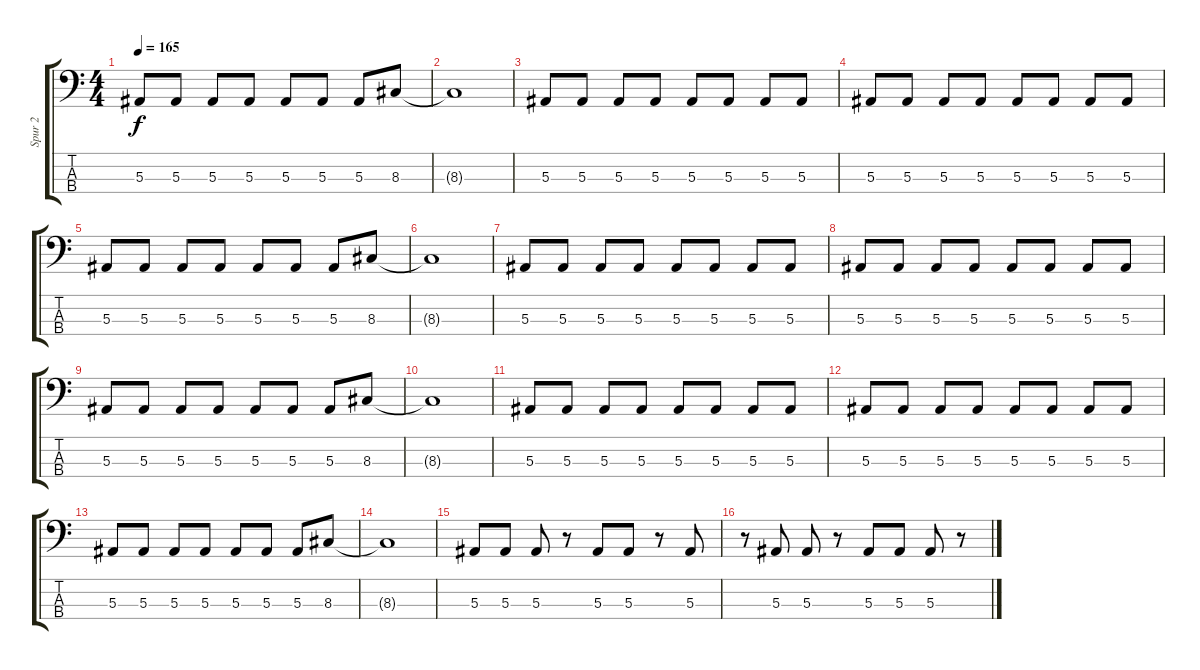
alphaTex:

\track ("Spur 2" "Spur 2") {instrument electricbasspick}
\staff {score tabs}
\tuning (Eb2 Bb1 F1 C1) {hide}
\ts (4 4)
\tempo 165
\clef f4
\ks c
5.3.8{dy f} 5.3.8 5.3.8 5.3.8 5.3.8 5.3.8 5.3.8 8.3.8 |
8.3{t}.1 |
5.3.8 5.3.8 5.3.8 5.3.8 5.3.8 5.3.8 5.3.8 5.3.8 |
5.3.8 5.3.8 5.3.8 5.3.8 5.3.8 5.3.8 5.3.8 5.3.8 |
5.3.8 5.3.8 5.3.8 5.3.8 5.3.8 5.3.8 5.3.8 8.3.8 |
8.3{t}.1 |
5.3.8 5.3.8 5.3.8 5.3.8 5.3.8 5.3.8 5.3.8 5.3.8 |
5.3.8 5.3.8 5.3.8 5.3.8 5.3.8 5.3.8 5.3.8 5.3.8 |
5.3.8 5.3.8 5.3.8 5.3.8 5.3.8 5.3.8 5.3.8 8.3.8 |
8.3{t}.1 |
5.3.8 5.3.8 5.3.8 5.3.8 5.3.8 5.3.8 5.3.8 5.3.8 |
5.3.8 5.3.8 5.3.8 5.3.8 5.3.8 5.3.8 5.3.8 5.3.8 |
5.3.8 5.3.8 5.3.8 5.3.8 5.3.8 5.3.8 5.3.8 8.3.8 |
8.3{t}.1 |
5.3.8 5.3.8 5.3.8 r.8 5.3.8 5.3.8 r.8 5.3.8 |
r.8 5.3.8 5.3.8 r.8 5.3.8 5.3.8 5.3.8 r.8
